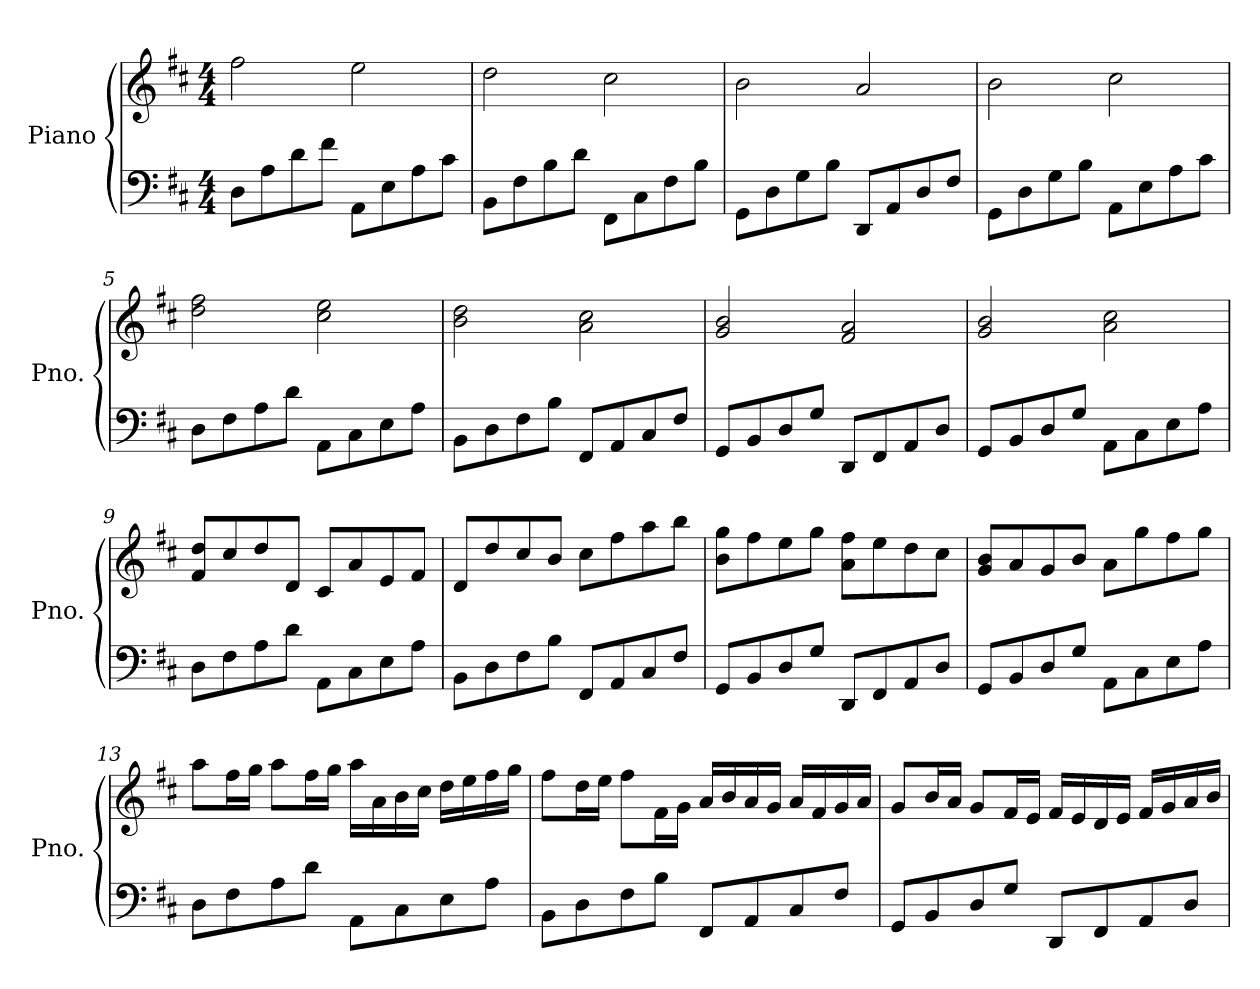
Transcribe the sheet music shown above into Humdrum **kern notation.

**kern	**kern
*part1	*part1
*staff2	*staff1
*I"Piano	*
*I'Pno.	*
*clefF4	*clefG2
*k[f#c#]	*k[f#c#]
*M4/4	*M4/4
=1	=1
8D\L	2ff#\
8A\	.
8d\	.
8f#\J	.
8AA\L	2ee\
8E\	.
8A\	.
8c#\J	.
=2	=2
8BB\L	2dd\
8F#\	.
8B\	.
8d\J	.
8FF#\L	2cc#\
8C#\	.
8F#\	.
8B\J	.
=3	=3
8GG\L	2b\
8D\	.
8G\	.
8B\J	.
8DD/L	2a/
8AA/	.
8D/	.
8F#/J	.
=4	=4
8GG\L	2b\
8D\	.
8G\	.
8B\J	.
8AA\L	2cc#\
8E\	.
8A\	.
8c#\J	.
!!LO:LB:g=z
=5	=5
8D\L	2dd\ 2ff#\
8F#\	.
8A\	.
8d\J	.
8AA\L	2cc#\ 2ee\
8C#\	.
8E\	.
8A\J	.
=6	=6
8BB\L	2b\ 2dd\
8D\	.
8F#\	.
8B\J	.
8FF#/L	2a\ 2cc#\
8AA/	.
8C#/	.
8F#/J	.
=7	=7
8GG/L	2g/ 2b/
8BB/	.
8D/	.
8G/J	.
8DD/L	2f#/ 2a/
8FF#/	.
8AA/	.
8D/J	.
=8	=8
8GG/L	2g/ 2b/
8BB/	.
8D/	.
8G/J	.
8AA\L	2a\ 2cc#\
8C#\	.
8E\	.
8A\J	.
=9	=9
8D\L	8f#/ 8dd/L
8F#\	8cc#/
8A\	8dd/
8d\J	8d/J
8AA\L	8c#/L
8C#\	8a/
8E\	8e/
8A\J	8f#/J
!!LO:LB:g=z
=10	=10
8BB\L	8d/L
8D\	8dd/
8F#\	8cc#/
8B\J	8b/J
8FF#/L	8cc#\L
8AA/	8ff#\
8C#/	8aa\
8F#/J	8bb\J
=11	=11
8GG/L	8b\ 8gg\L
8BB/	8ff#\
8D/	8ee\
8G/J	8gg\J
8DD/L	8a\ 8ff#\L
8FF#/	8ee\
8AA/	8dd\
8D/J	8cc#\J
=12	=12
8GG/L	8g/ 8b/L
8BB/	8a/
8D/	8g/
8G/J	8b/J
8AA\L	8a\L
8C#\	8gg\
8E\	8ff#\
8A\J	8gg\J
=13	=13
8D\L	8aa\L
8F#\	16ff#\L
.	16gg\JJ
8A\	8aa\L
8d\J	16ff#\L
.	16gg\JJ
8AA\L	16aa\LL
.	16a\
8C#\	16b\
.	16cc#\JJ
8E\	16dd\LL
.	16ee\
8A\J	16ff#\
.	16gg\JJ
!!LO:LB:g=z
=14	=14
8BB\L	8ff#\L
8D\	16dd\L
.	16ee\JJ
8F#\	8ff#\L
8B\J	16f#\L
.	16g\JJ
8FF#/L	16a/LL
.	16b/
8AA/	16a/
.	16g/JJ
8C#/	16a/LL
.	16f#/
8F#/J	16g/
.	16a/JJ
=15	=15
8GG/L	8g/L
8BB/	16b/L
.	16a/JJ
8D/	8g/L
8G/J	16f#/L
.	16e/JJ
8DD/L	16f#/LL
.	16e/
8FF#/	16d/
.	16e/JJ
8AA/	16f#/LL
.	16g/
8D/J	16a/
.	16b/JJ
=	=
*-	*-
